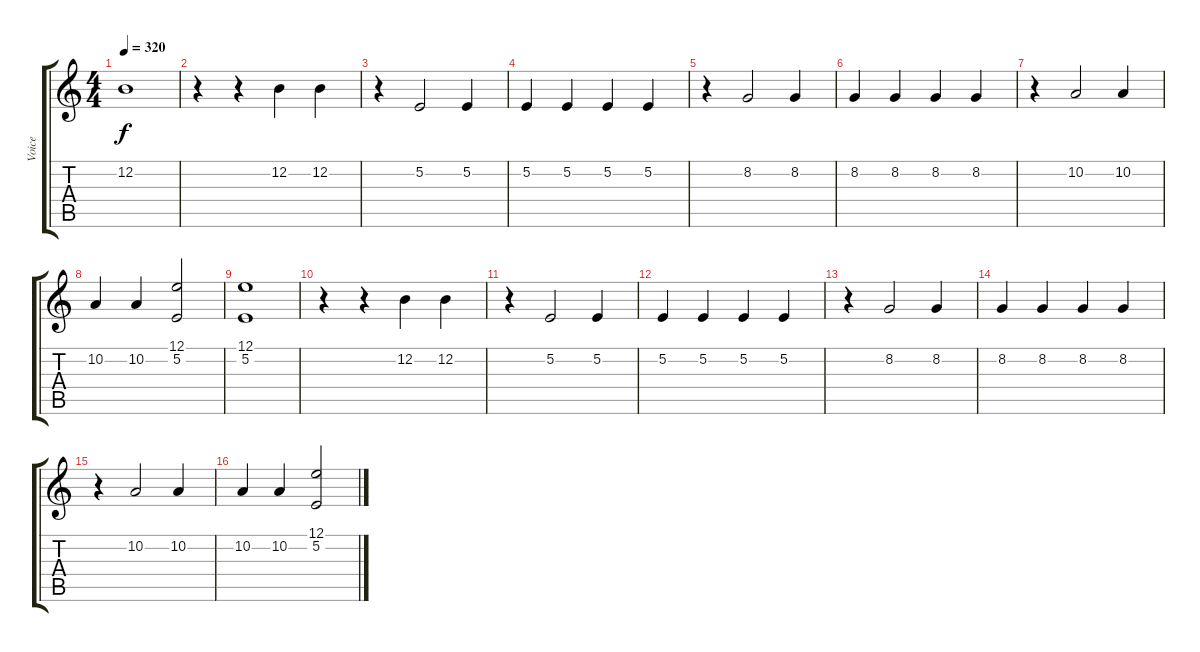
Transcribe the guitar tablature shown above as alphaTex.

\track ("Voice" "Voice") {instrument violin}
\staff {score tabs}
\tuning (E4 B3 G3 D3 A2 E2) {hide}
\ts (4 4)
\tempo 320
\clef g2
\ks c
12.2.1{dy f} |
r.4 r.4 12.2.4 12.2.4 |
r.4 5.2.2 5.2.4 |
5.2.4 5.2.4 5.2.4 5.2.4 |
r.4 8.2.2 8.2.4 |
8.2.4 8.2.4 8.2.4 8.2.4 |
r.4 10.2.2 10.2.4 |
10.2.4 10.2.4 (12.1 5.2).2 |
(12.1 5.2).1 |
r.4 r.4 12.2.4 12.2.4 |
r.4 5.2.2 5.2.4 |
5.2.4 5.2.4 5.2.4 5.2.4 |
r.4 8.2.2 8.2.4 |
8.2.4 8.2.4 8.2.4 8.2.4 |
r.4 10.2.2 10.2.4 |
10.2.4 10.2.4 (12.1 5.2).2
